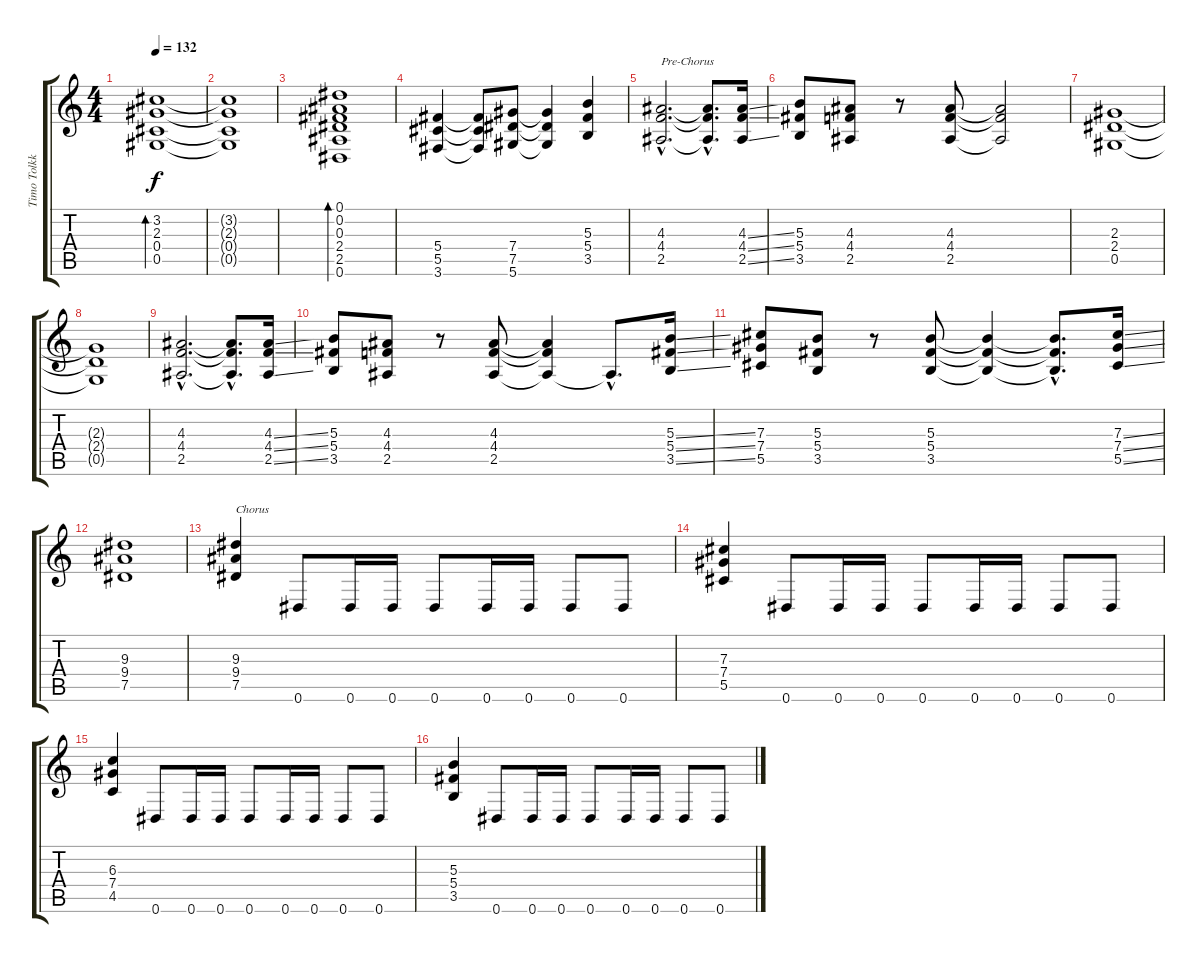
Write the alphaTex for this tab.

\track ("Timo Tolkki (Rhythm Guitar)" "Timo Tolkk") {instrument distortionguitar}
\staff {score tabs}
\tuning (Eb4 Bb3 Gb3 Db3 Ab2 Eb2) {hide}
\ts (4 4)
\tempo 132
\clef g2
\ks c
(3.2 2.3 0.4 0.5).1{bd 240 dy f} |
(3.2{t} 2.3{t} 0.4{t} 0.5{t}).1 |
(0.1 0.2 0.3 2.4 2.5 0.6).1{bd 60} |
(5.4 5.5 3.6).4{volume 12 instrument distortionguitar} (5.4{t} 5.5{t} 3.6{t}).8 (7.4 7.5 5.6).8 (7.4{t} 7.5{t} 5.6{t}).4 (5.3 5.4 3.5).4 |
(4.3{hac} 4.4{hac} 2.5{hac}).2{d txt "Pre-Chorus"} (4.3{hac t} 4.4{hac t} 2.5{hac t}).8{d} (4.3{ss} 4.4{ss} 2.5{ss}).16 |
(5.3 5.4 3.5).8 (4.3 4.4 2.5).8 r.8 (4.3 4.4 2.5).8 (4.3{t} 4.4{t} 2.5{t}).2 |
(2.3 2.4 0.5).1 |
(2.3{t} 2.4{t} 0.5{t}).1 |
(4.3{hac} 4.4{hac} 2.5{hac}).2{d} (4.3{hac t} 4.4{hac t} 2.5{hac t}).8{d} (4.3{ss} 4.4{ss} 2.5{ss}).16 |
(5.3 5.4 3.5).8 (4.3 4.4 2.5).8 r.8 (4.3 4.4 2.5).8 (4.3{t} 4.4{t} 2.5{t}).4 2.5{hac t}.8{d} (5.3{ss} 5.4{ss} 3.5{ss}).16 |
(7.3 7.4 5.5).8 (5.3 5.4 3.5).8 r.8 (5.3 5.4 3.5).8 (5.3{t} 5.4{t} 3.5{t}).4 (5.3{hac t} 5.4{hac t} 3.5{hac t}).8{d} (7.3{ss} 7.4{ss} 5.5{ss}).16 |
(9.3 9.4 7.5).1 |
(9.3 9.4 7.5).4{txt "Chorus"} 0.6.8 0.6.16 0.6.16 0.6.8 0.6.16 0.6.16 0.6.8 0.6.8 |
(7.3 7.4 5.5).4 0.6.8 0.6.16 0.6.16 0.6.8 0.6.16 0.6.16 0.6.8 0.6.8 |
(6.3 7.4 4.5).4 0.6.8 0.6.16 0.6.16 0.6.8 0.6.16 0.6.16 0.6.8 0.6.8 |
(5.3 5.4 3.5).4 0.6.8 0.6.16 0.6.16 0.6.8 0.6.16 0.6.16 0.6.8 0.6.8
